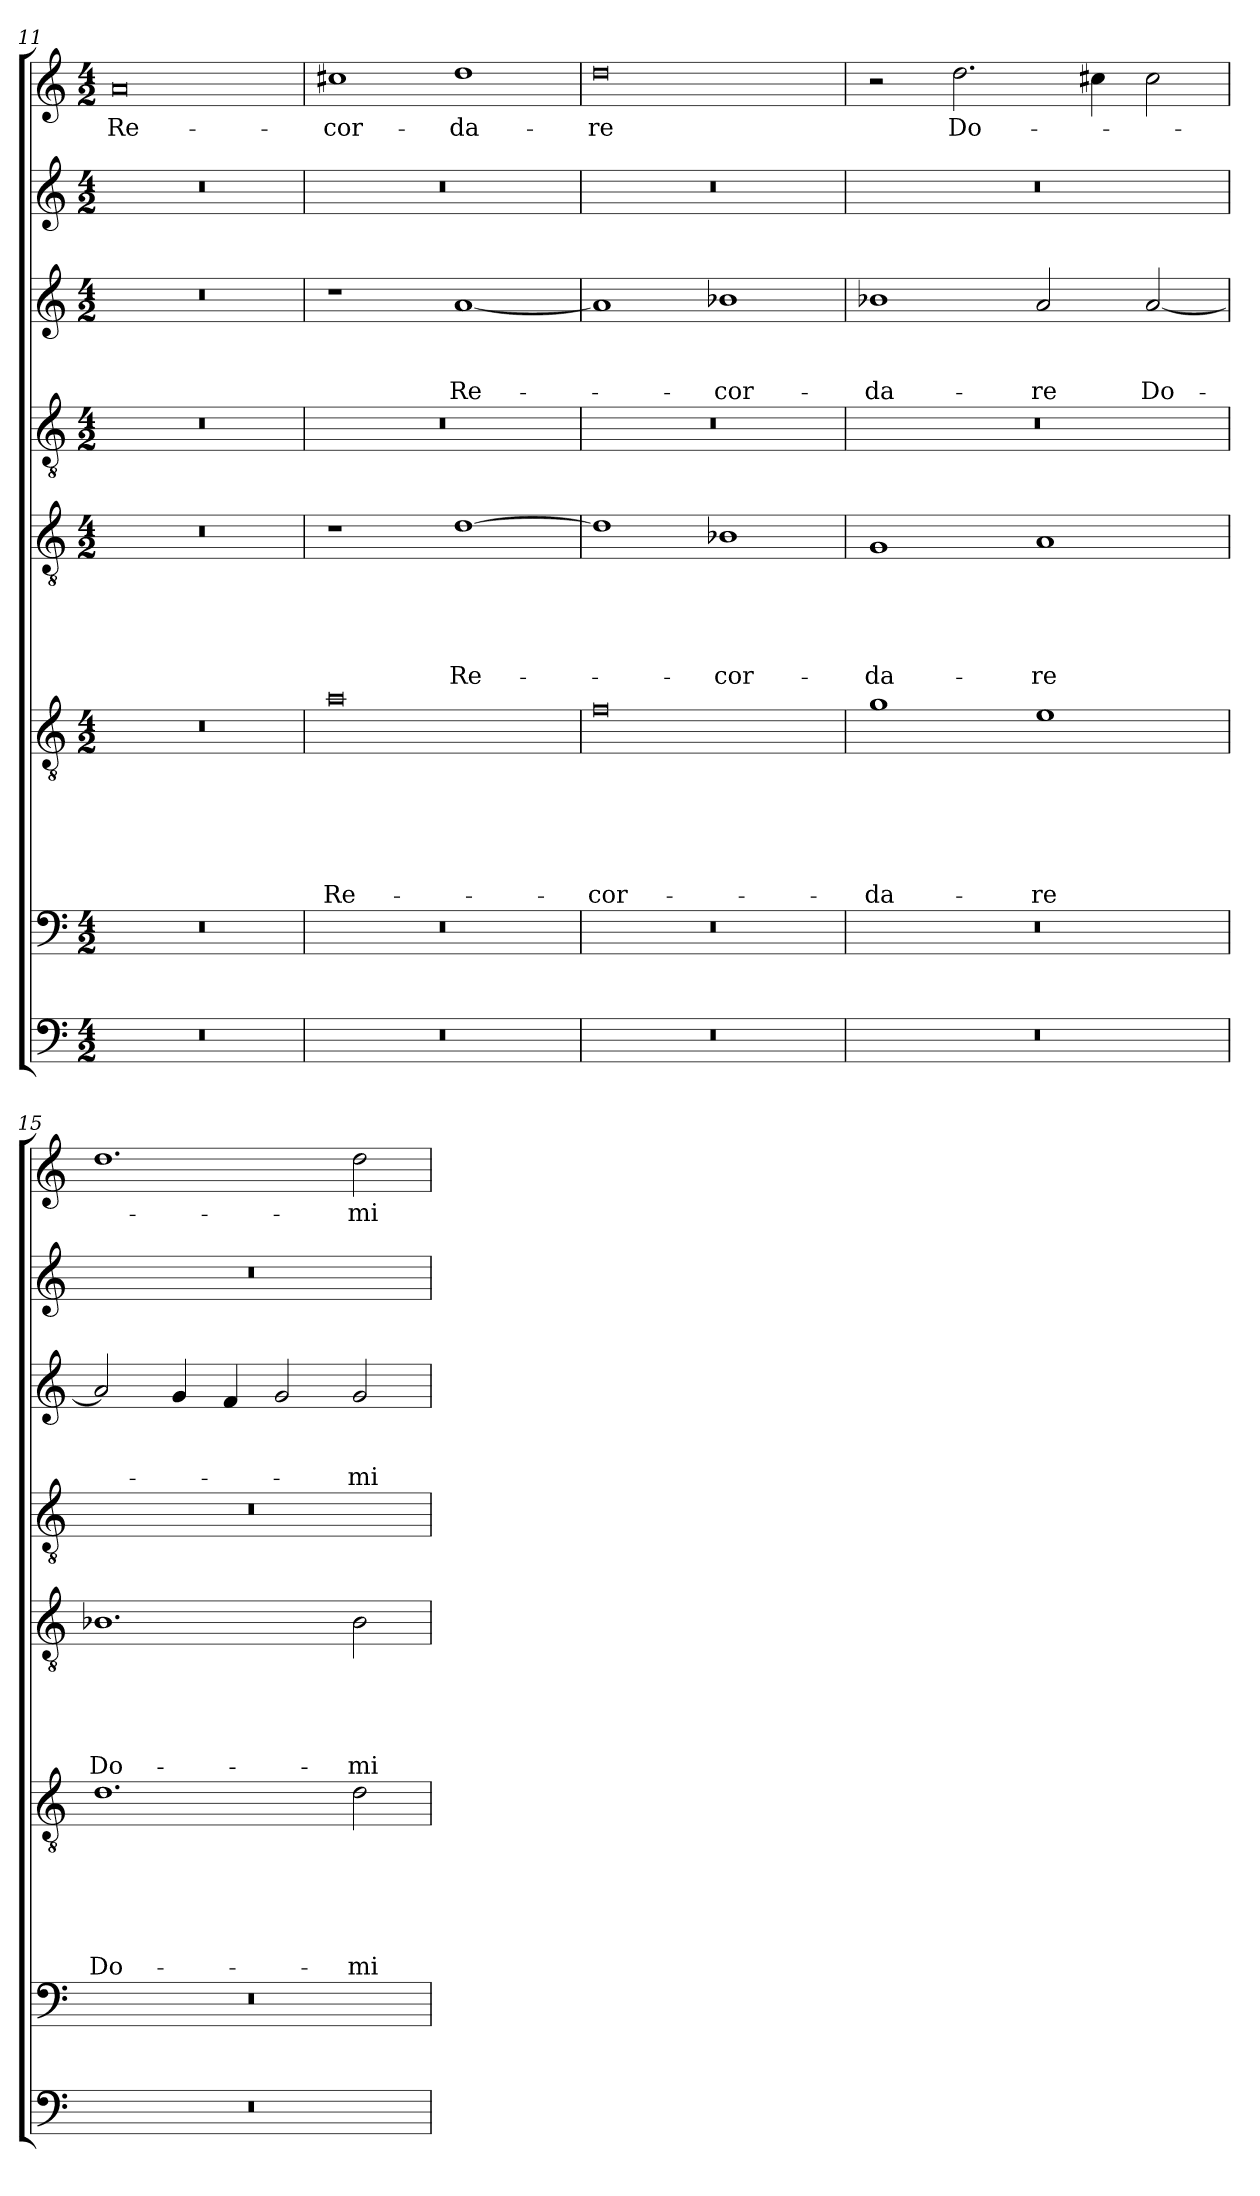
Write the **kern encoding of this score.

**kern	**kern	**kern	**text	**text	**text	**text	**text	**text	**kern	**text	**text	**text	**text	**text	**kern	**kern	**text	**text	**text	**kern	**kern	**text
*part8	*part7	*part6	*part6	*part6	*part6	*part6	*part6	*part6	*part5	*part5	*part5	*part5	*part5	*part5	*part4	*part3	*part3	*part3	*part3	*part2	*part1	*part1
*staff8	*staff7	*staff6	*staff6	*staff6	*staff6	*staff6	*staff6	*staff6	*staff5	*staff5	*staff5	*staff5	*staff5	*staff5	*staff4	*staff3	*staff3	*staff3	*staff3	*staff2	*staff1	*staff1
*clefF4	*clefF4	*clefGv2	*	*	*	*	*	*	*clefGv2	*	*	*	*	*	*clefGv2	*clefG2	*	*	*	*clefG2	*clefG2	*
*k[]	*k[]	*k[]	*	*	*	*	*	*	*k[]	*	*	*	*	*	*k[]	*k[]	*	*	*	*k[]	*k[]	*
*a:	*a:	*a:	*	*	*	*	*	*	*a:	*	*	*	*	*	*a:	*a:	*	*	*	*a:	*a:	*
*M4/2	*M4/2	*M4/2	*	*	*	*	*	*	*M4/2	*	*	*	*	*	*M4/2	*M4/2	*	*	*	*M4/2	*M4/2	*
=11	=11	=11	=11	=11	=11	=11	=11	=11	=11	=11	=11	=11	=11	=11	=11	=11	=11	=11	=11	=11	=11	=11
0r	0r	0r	.	.	.	.	.	.	0r	.	.	.	.	.	0r	0r	.	.	.	0r	0a	Re-
=12	=12	=12	=12	=12	=12	=12	=12	=12	=12	=12	=12	=12	=12	=12	=12	=12	=12	=12	=12	=12	=12	=12
0r	0r	0a	.	.	.	.	.	Re-	1r	.	.	.	.	.	0r	1r	.	.	.	0r	1cc#X	-cor-
.	.	.	.	.	.	.	.	.	[1d	.	.	.	.	Re-	.	[1a	.	.	Re-	.	1dd	-da-
=13	=13	=13	=13	=13	=13	=13	=13	=13	=13	=13	=13	=13	=13	=13	=13	=13	=13	=13	=13	=13	=13	=13
0r	0r	0f	.	.	.	.	.	-cor-	1d]	.	.	.	.	.	0r	1a]	.	.	.	0r	0dd	-re
.	.	.	.	.	.	.	.	.	1B-X	.	.	.	.	-cor-	.	1b-X	.	.	-cor-	.	.	.
=14	=14	=14	=14	=14	=14	=14	=14	=14	=14	=14	=14	=14	=14	=14	=14	=14	=14	=14	=14	=14	=14	=14
0r	0r	1g	.	.	.	.	.	-da-	1G	.	.	.	.	-da-	0r	1b-	.	.	-da-	0r	2r	.
.	.	.	.	.	.	.	.	.	.	.	.	.	.	.	.	.	.	.	.	.	2.dd\	Do-
.	.	1e	.	.	.	.	.	-re	1A	.	.	.	.	-re	.	2a/	.	.	-re	.	.	.
.	.	.	.	.	.	.	.	.	.	.	.	.	.	.	.	.	.	.	.	.	4cc#X\	.
.	.	.	.	.	.	.	.	.	.	.	.	.	.	.	.	[2a/	.	.	Do-	.	2cc#\	.
=15	=15	=15	=15	=15	=15	=15	=15	=15	=15	=15	=15	=15	=15	=15	=15	=15	=15	=15	=15	=15	=15	=15
0r	0r	1.d	.	.	.	.	.	Do-	1.B-X	.	.	.	.	Do-	0r	2a/]	.	.	.	0r	1.dd	.
.	.	.	.	.	.	.	.	.	.	.	.	.	.	.	.	4g/	.	.	.	.	.	.
.	.	.	.	.	.	.	.	.	.	.	.	.	.	.	.	4f/	.	.	.	.	.	.
.	.	.	.	.	.	.	.	.	.	.	.	.	.	.	.	2g/	.	.	.	.	.	.
.	.	2d\	.	.	.	.	.	-mi-	2B-\	.	.	.	.	-mi-	.	2g/	.	.	-mi-	.	2dd\	-mi-
=	=	=	=	=	=	=	=	=	=	=	=	=	=	=	=	=	=	=	=	=	=	=
*-	*-	*-	*-	*-	*-	*-	*-	*-	*-	*-	*-	*-	*-	*-	*-	*-	*-	*-	*-	*-	*-	*-
